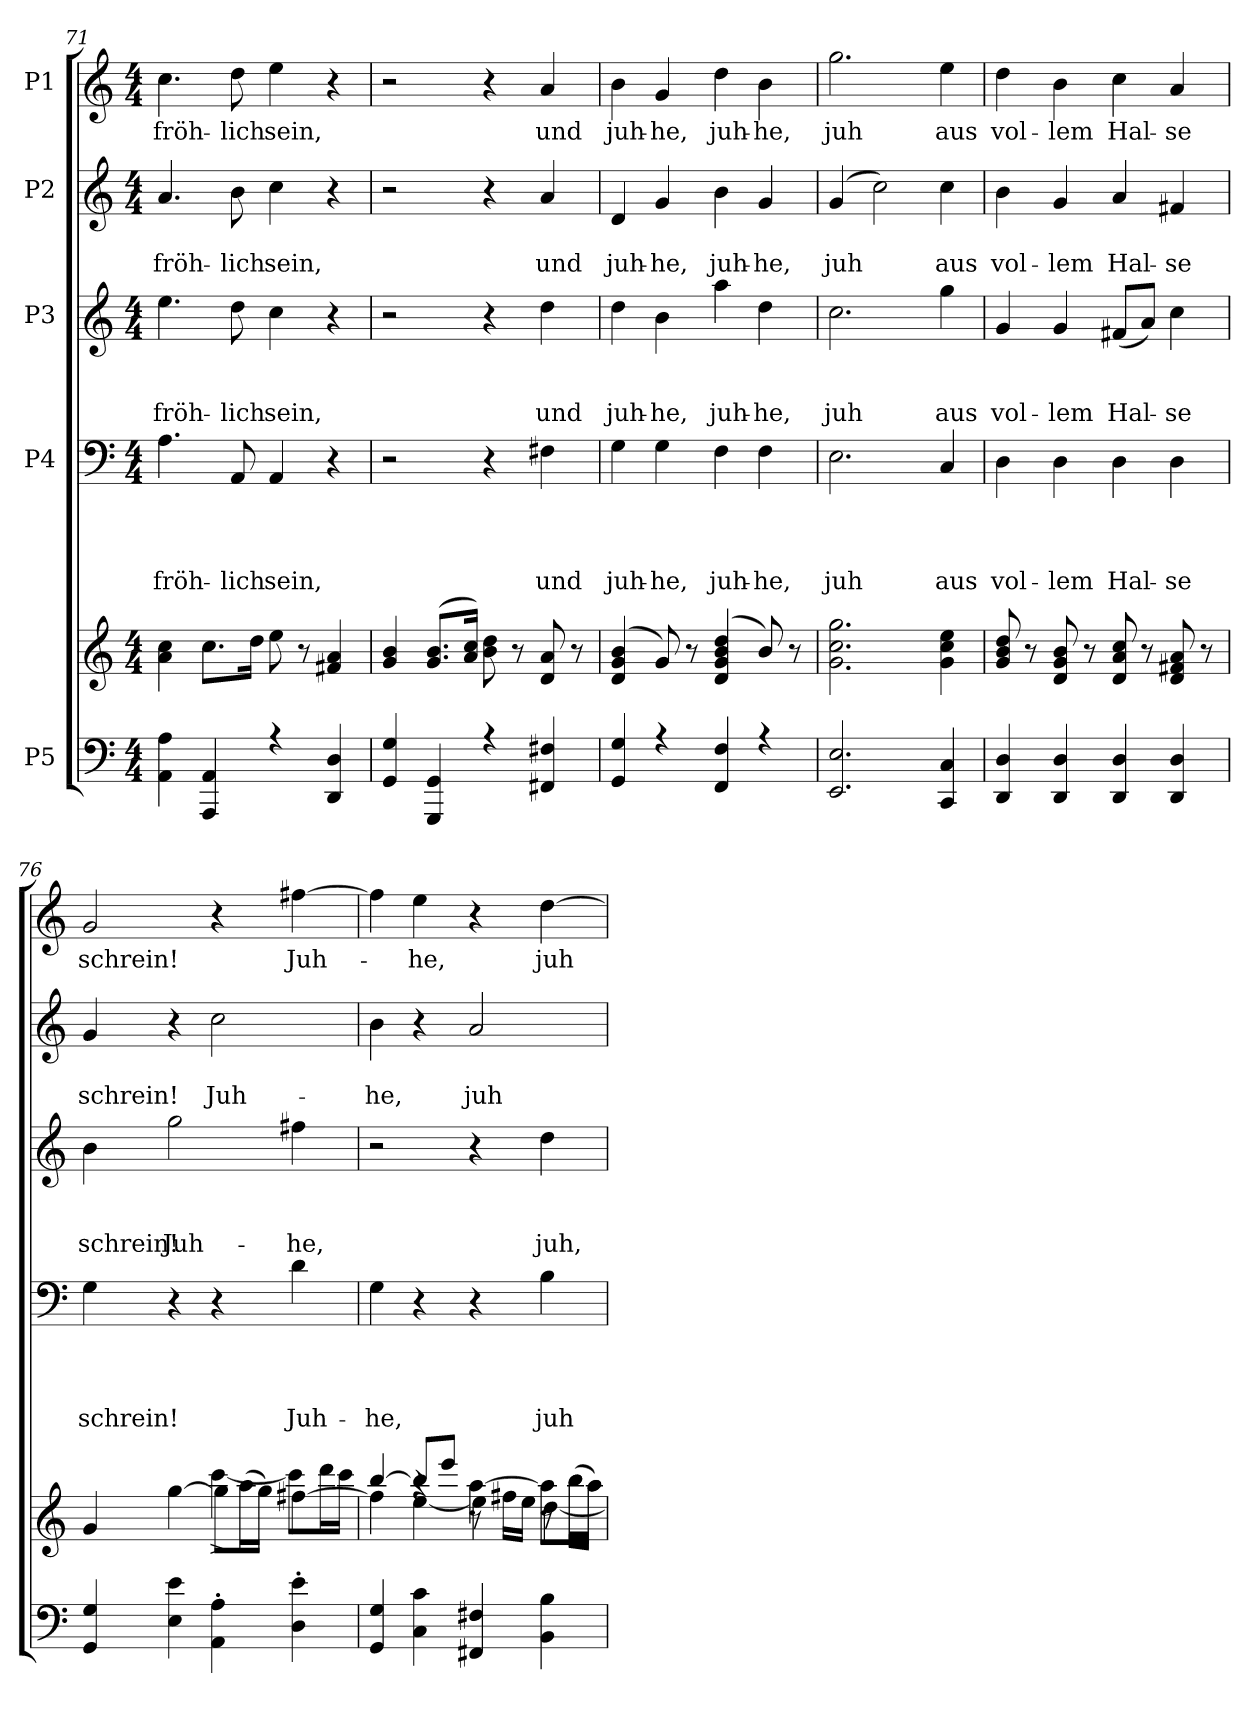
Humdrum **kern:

**kern	**kern	**kern	**text	**text	**text	**text	**kern	**text	**text	**text	**kern	**text	**text	**kern	**text
*part5	*part5	*part4	*part4	*part4	*part4	*part4	*part3	*part3	*part3	*part3	*part2	*part2	*part2	*part1	*part1
*staff6	*staff5	*staff4	*staff4	*staff4	*staff4	*staff4	*staff3	*staff3	*staff3	*staff3	*staff2	*staff2	*staff2	*staff1	*staff1
*I"P5	*	*I"P4	*	*	*	*	*I"P3	*	*	*	*I"P2	*	*	*I"P1	*
*clefF4	*clefG2	*clefF4	*	*	*	*	*clefG2	*	*	*	*clefG2	*	*	*clefG2	*
*	*	*	*	*	*	*	*ITrd7c12	*	*	*	*	*	*	*	*
*k[]	*k[]	*k[]	*	*	*	*	*k[]	*	*	*	*k[]	*	*	*k[]	*
*C:	*C:	*C:	*	*	*	*	*C:	*	*	*	*C:	*	*	*C:	*
*M4/4	*M4/4	*M4/4	*	*	*	*	*M4/4	*	*	*	*M4/4	*	*	*M4/4	*
=71	=71	=71	=71	=71	=71	=71	=71	=71	=71	=71	=71	=71	=71	=71	=71
*^	*^	*	*	*	*	*	*	*	*	*	*	*	*	*	*
*	*	*	*^	*	*	*	*	*	*	*	*	*	*	*	*	*	*
!	!	!	!	!	!	!	!	!	!LO:LY:b	!	!	!	!LO:LY:b	!	!	!LO:LY:b	!	!LO:LY:b
4AA\ 4A\	1ryy	1ryy	1ryy	4a\ 4cc\	4.A\	.	.	.	fröh-	4.e\	.	.	fröh-	4.a/	.	fröh-	4.cc\	fröh-
4AAA/ 4AA/	.	.	.	8.cc\L	.	.	.	.	.	.	.	.	.	.	.	.	.	.
!	!	!	!	!	!	!	!	!	!LO:LY:b	!	!	!	!LO:LY:b	!	!	!LO:LY:b	!	!LO:LY:b
.	.	.	.	.	8AA/	.	.	.	-lich	8d\	.	.	-lich	8b\	.	-lich	8dd\	-lich
.	.	.	.	16dd\Jk	.	.	.	.	.	.	.	.	.	.	.	.	.	.
!	!	!	!	!	!	!	!	!	!LO:LY:b	!	!	!	!LO:LY:b	!	!	!LO:LY:b	!	!LO:LY:b
4r	.	.	.	8ee\	4AA/	.	.	.	sein,	4c\	.	.	sein,	4cc\	.	sein,	4ee\	sein,
.	.	.	.	8r	.	.	.	.	.	.	.	.	.	.	.	.	.	.
4DD/ 4D/	.	.	.	4f#X/ 4a/	4r	.	.	.	.	4r	.	.	.	4r	.	.	4r	.
=72	=72	=72	=72	=72	=72	=72	=72	=72	=72	=72	=72	=72	=72	=72	=72	=72	=72	=72
4GG/ 4G/	1ryy	1ryy	1ryy	4g/ 4b/	2r	.	.	.	.	2r	.	.	.	2r	.	.	2r	.
4GGG/ 4GG/	.	.	.	(<8.g/ 8.b/L	.	.	.	.	.	.	.	.	.	.	.	.	.	.
.	.	.	.	16a/ 16cc/Jk)	.	.	.	.	.	.	.	.	.	.	.	.	.	.
4r	.	.	.	8b\ 8dd\	4r	.	.	.	.	4r	.	.	.	4r	.	.	4r	.
.	.	.	.	8r	.	.	.	.	.	.	.	.	.	.	.	.	.	.
!	!	!	!	!	!	!	!	!	!LO:LY:b	!	!	!	!LO:LY:b	!	!	!LO:LY:b	!	!LO:LY:b
4FF#X/ 4F#X/	.	.	.	8d/ 8a/	4F#X\	.	.	.	und	4d\	.	.	und	4a/	.	und	4a/	und
.	.	.	.	8r	.	.	.	.	.	.	.	.	.	.	.	.	.	.
!!LO:LB:g=z
=73	=73	=73	=73	=73	=73	=73	=73	=73	=73	=73	=73	=73	=73	=73	=73	=73	=73	=73
!	!	!	!	!	!	!	!	!	!LO:LY:b	!	!	!	!LO:LY:b	!	!	!LO:LY:b	!	!LO:LY:b
4GG/ 4G/	1ryy	1ryy	1ryy	(<4d/ 4g/ 4b/	4G\	.	.	.	juh-	4d\	.	.	juh-	4d/	.	juh-	4b\	juh-
!	!	!	!	!	!	!	!	!	!LO:LY:b	!	!	!	!LO:LY:b	!	!	!LO:LY:b	!	!LO:LY:b
4r	.	.	.	8g/)	4G\	.	.	.	-he,	4B\	.	.	-he,	4g/	.	-he,	4g/	-he,
.	.	.	.	8r	.	.	.	.	.	.	.	.	.	.	.	.	.	.
!	!	!	!	!	!	!	!	!	!LO:LY:b	!	!	!	!LO:LY:b	!	!	!LO:LY:b	!	!LO:LY:b
4FF/ 4F/	.	.	.	(<4d/ 4g/ 4b/ 4dd/	4F\	.	.	.	juh-	4a\	.	.	juh-	4b\	.	juh-	4dd\	juh-
!	!	!	!	!	!	!	!	!	!LO:LY:b	!	!	!	!LO:LY:b	!	!	!LO:LY:b	!	!LO:LY:b
4r	.	.	.	8b/)	4F\	.	.	.	-he,	4d\	.	.	-he,	4g/	.	-he,	4b\	-he,
.	.	.	.	8r	.	.	.	.	.	.	.	.	.	.	.	.	.	.
=74	=74	=74	=74	=74	=74	=74	=74	=74	=74	=74	=74	=74	=74	=74	=74	=74	=74	=74
!	!	!	!	!	!	!	!	!	!LO:LY:b	!	!	!	!LO:LY:b	!	!	!LO:LY:b	!	!LO:LY:b
2.EE/ 2.E/	1ryy	1ryy	1ryy	2.g\ 2.cc\ 2.gg\	2.E\	.	.	.	juh	2.c\	.	.	juh	(<4g/	.	juh	2.gg\	juh
.	.	.	.	.	.	.	.	.	.	.	.	.	.	2cc\)	.	.	.	.
!	!	!	!	!	!	!	!	!	!LO:LY:b	!	!	!	!LO:LY:b	!	!	!LO:LY:b	!	!LO:LY:b
4CC/ 4C/	.	.	.	4g\ 4cc\ 4ee\	4C/	.	.	.	aus	4g\	.	.	aus	4cc\	.	aus	4ee\	aus
=75	=75	=75	=75	=75	=75	=75	=75	=75	=75	=75	=75	=75	=75	=75	=75	=75	=75	=75
!	!	!	!	!	!	!	!	!	!LO:LY:b	!	!	!	!LO:LY:b	!	!	!LO:LY:b	!	!LO:LY:b
4DD/ 4D/	1ryy	1ryy	1ryy	8g/ 8b/ 8dd/	4D\	.	.	.	vol-	4G/	.	.	vol-	4b\	.	vol-	4dd\	vol-
.	.	.	.	8r	.	.	.	.	.	.	.	.	.	.	.	.	.	.
!	!	!	!	!	!	!	!	!	!LO:LY:b	!	!	!	!LO:LY:b	!	!	!LO:LY:b	!	!LO:LY:b
4DD/ 4D/	.	.	.	8d/ 8g/ 8b/	4D\	.	.	.	-lem	4G/	.	.	-lem	4g/	.	-lem	4b\	-lem
.	.	.	.	8r	.	.	.	.	.	.	.	.	.	.	.	.	.	.
!	!	!	!	!	!	!	!	!	!LO:LY:b	!	!	!	!LO:LY:b	!	!	!LO:LY:b	!	!LO:LY:b
4DD/ 4D/	.	.	.	8d/ 8a/ 8cc/	4D\	.	.	.	Hal-	(<8F#X/L	.	.	Hal-	4a/	.	Hal-	4cc\	Hal-
.	.	.	.	8r	.	.	.	.	.	8A/J)	.	.	.	.	.	.	.	.
!	!	!	!	!	!	!	!	!	!LO:LY:b	!	!	!	!LO:LY:b	!	!	!LO:LY:b	!	!LO:LY:b
4DD/ 4D/	.	.	.	8d/ 8f#X/ 8a/	4D\	.	.	.	-se	4c\	.	.	-se	4f#X/	.	-se	4a/	-se
.	.	.	.	8r	.	.	.	.	.	.	.	.	.	.	.	.	.	.
=76	=76	=76	=76	=76	=76	=76	=76	=76	=76	=76	=76	=76	=76	=76	=76	=76	=76	=76
!	!	!	!	!	!	!	!	!	!LO:LY:b	!	!	!	!LO:LY:b	!	!	!LO:LY:b	!	!LO:LY:b
4GG/ 4G/	1ryy	2.ryy	2ryy	4g/	4G\	.	.	.	schrein!	4B\	.	.	schrein!	4g/	.	schrein!	2g/	schrein!
!	!	!	!	!	!	!	!	!	!	!	!	!	!LO:LY:b	!	!	!	!	!
4E\ 4e\	.	.	.	[<4gg\	4r	.	.	.	.	2g\	.	.	Juh-	4r	.	.	.	.
!	!	!	!	!	!	!	!	!	!	!	!	!	!	!	!	!LO:LY:b	!	!
4AA\'> 4A\'>	.	.	[>4ccc^<\	8gg\L]	4r	.	.	.	.	.	.	.	.	2cc\	.	Juh-	4r	.
.	.	.	.	(>16aa\L	.	.	.	.	.	.	.	.	.	.	.	.	.	.
.	.	.	.	16gg\JJ)	.	.	.	.	.	.	.	.	.	.	.	.	.	.
!	!	!	!	!	!	!	!	!	!LO:LY:b	!	!	!	!LO:LY:b	!	!	!	!	!LO:LY:b
4D\'> 4e\'>	.	[<4ff#X\	8ccc\L]	4ryy	4d\	.	.	.	Juh-	4f#X\	.	.	-he,	.	.	.	[>4ff#X\	Juh-
.	.	.	16ddd\L	.	.	.	.	.	.	.	.	.	.	.	.	.	.	.
.	.	.	16ccc\JJ	.	.	.	.	.	.	.	.	.	.	.	.	.	.	.
=77	=77	=77	=77	=77	=77	=77	=77	=77	=77	=77	=77	=77	=77	=77	=77	=77	=77	=77
!	!	!	!	!	!	!	!	!	!LO:LY:b	!	!	!	!	!	!	!LO:LY:b	!	!
4GG/ 4G/	1ryy	4ff#\]	4ryy	[>4bb/	4G\	.	.	.	-he,	2r	.	.	.	4b\	.	-he,	4ff#\]	.
!	!	!	!	!	!	!	!	!	!	!	!	!	!	!	!	!	!	!LO:LY:b
4C\ 4c\	.	4raa	[<4ee\	8bb/L]	4r	.	.	.	.	.	.	.	.	4r	.	.	4ee\	-he,
.	.	.	.	8eee/J	.	.	.	.	.	.	.	.	.	.	.	.	.	.
!	!	!	!	!	!	!	!	!	!	!	!	!	!	!	!	!LO:LY:b	!	!
4FF#X/ 4F#X/	.	[>4aa\	4ee\]	8r	4r	.	.	.	.	4r	.	.	.	2a/	.	juh-	4r	.
.	.	.	.	16ff#X\LL	.	.	.	.	.	.	.	.	.	.	.	.	.	.
.	.	.	.	16ee\JJ	.	.	.	.	.	.	.	.	.	.	.	.	.	.
!	!	!	!	!	!	!	!	!	!LO:LY:b	!	!	!	!LO:LY:b	!	!	!	!	!LO:LY:b
4BB\ 4B\	.	8aa\L]	[<4dd\	8r	4B\	.	.	.	juh-	4d\	.	.	juh,	.	.	.	[>4dd\	juh-
.	.	(>16bb\L	.	16bb\LL	.	.	.	.	.	.	.	.	.	.	.	.	.	.
.	.	16aa\JJ)	.	16aa\JJ	.	.	.	.	.	.	.	.	.	.	.	.	.	.
*v	*v	*	*	*	*	*	*	*	*	*	*	*	*	*	*	*	*	*
*	*v	*v	*v	*	*	*	*	*	*	*	*	*	*	*	*	*	*
=	=	=	=	=	=	=	=	=	=	=	=	=	=	=	=
*-	*-	*-	*-	*-	*-	*-	*-	*-	*-	*-	*-	*-	*-	*-	*-
